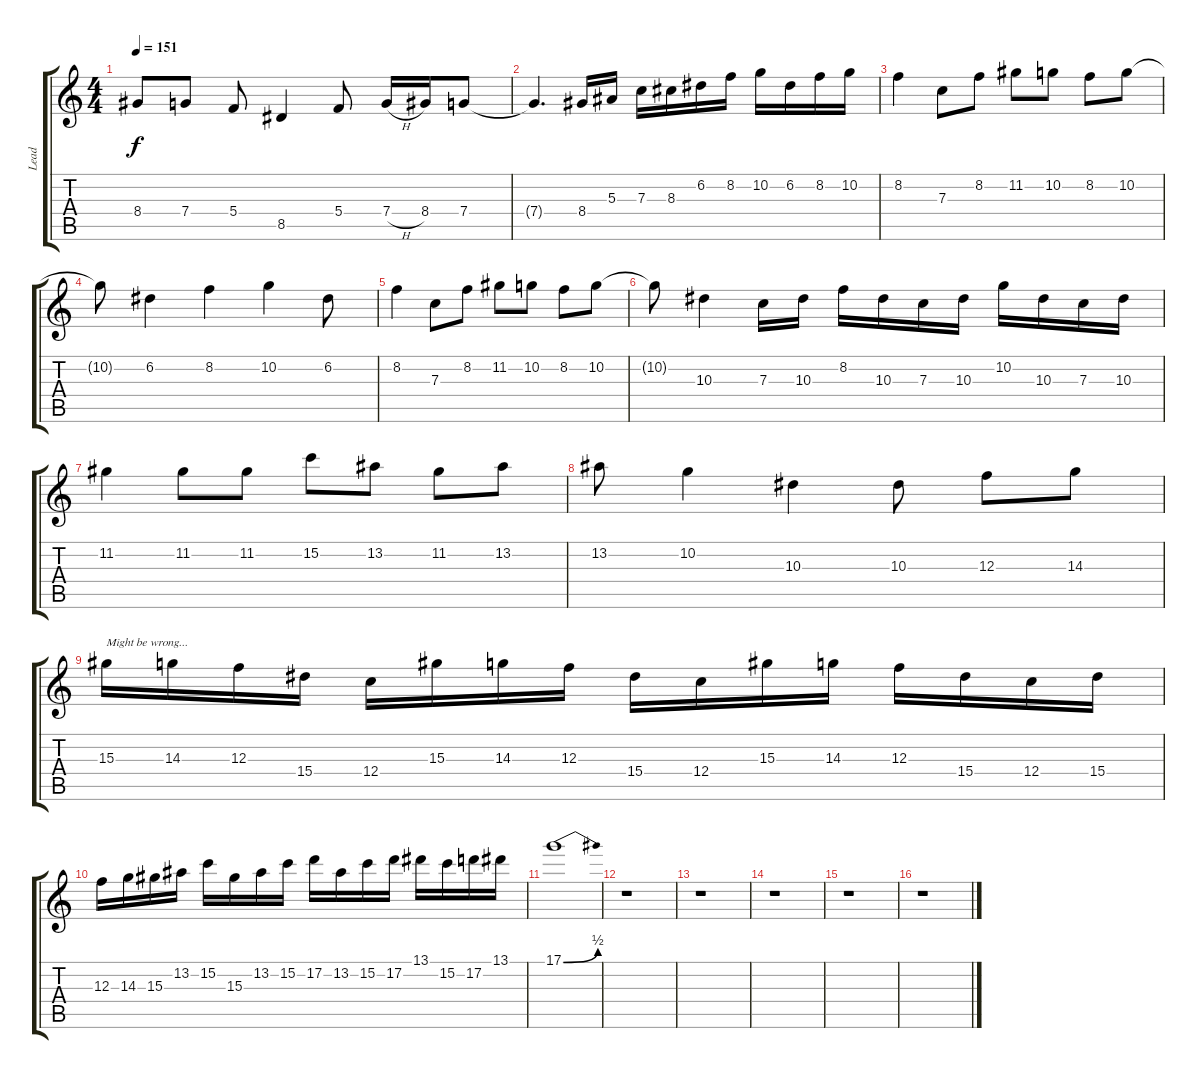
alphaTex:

\track ("Lead" "Lead") {instrument distortionguitar}
\staff {score tabs}
\tuning (D4 A3 F3 C3 G2 C2) {hide}
\ts (4 4)
\tempo 151
\clef g2
\ks c
8.4.8{dy f} 7.4.8 5.4.8 8.5.4 5.4.8 7.4{h}.16 8.4.16 7.4.8 |
7.4{t}.4{d} 8.4.16 5.3.16 7.3.16 8.3.16 6.2.16 8.2.16 10.2.16 6.2.16 8.2.16 10.2.16 |
8.2.4 7.3.8 8.2.8 11.2.8 10.2.8 8.2.8 10.2.8 |
10.2{t}.8 6.2.4 8.2.4 10.2.4 6.2.8 |
8.2.4 7.3.8 8.2.8 11.2.8 10.2.8 8.2.8 10.2.8 |
10.2{t}.8 10.3.4 7.3.16 10.3.16 8.2.16 10.3.16 7.3.16 10.3.16 10.2.16 10.3.16 7.3.16 10.3.16 |
11.2.4 11.2.8 11.2.8 15.2.8 13.2.8 11.2.8 13.2.8 |
13.2.8 10.2.4 10.3.4 10.3.8 12.3.8 14.3.8 |
15.3.16{txt "Might be wrong..."} 14.3.16 12.3.16 15.4.16 12.4.16 15.3.16 14.3.16 12.3.16 15.4.16 12.4.16 15.3.16 14.3.16 12.3.16 15.4.16 12.4.16 15.4.16 |
12.3.16 14.3.16 15.3.16 13.2.16 15.2.16 15.3.16 13.2.16 15.2.16 17.2.16 13.2.16 15.2.16 17.2.16 13.1.16 15.2.16 17.2.16 13.1.16 |
17.1{be (bend 0 0 60 2)}.1 |
r.1 |
r.1 |
r.1 |
r.1 |
r.1
